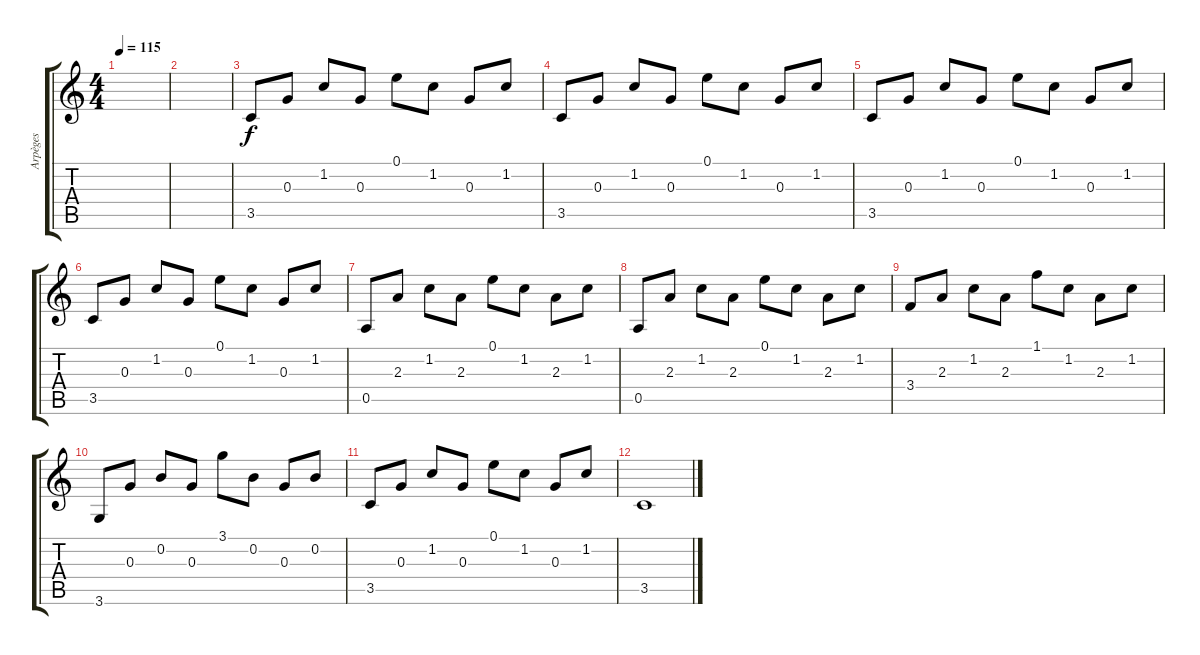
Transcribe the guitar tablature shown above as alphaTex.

\track ("Arpèges" "Arpèges") {instrument electricguitarclean}
\staff {score tabs}
\tuning (E4 B3 G3 D3 A2 E2) {hide}
\ts (4 4)
\tempo 115
\clef g2
\ks c
|
|
3.5.8 0.3.8 1.2.8 0.3.8 0.1.8 1.2.8 0.3.8 1.2.8 |
3.5.8 0.3.8 1.2.8 0.3.8 0.1.8 1.2.8 0.3.8 1.2.8 |
3.5.8 0.3.8 1.2.8 0.3.8 0.1.8 1.2.8 0.3.8 1.2.8 |
3.5.8 0.3.8 1.2.8 0.3.8 0.1.8 1.2.8 0.3.8 1.2.8 |
0.5.8 2.3.8 1.2.8 2.3.8 0.1.8 1.2.8 2.3.8 1.2.8 |
0.5.8 2.3.8 1.2.8 2.3.8 0.1.8 1.2.8 2.3.8 1.2.8 |
3.4.8 2.3.8 1.2.8 2.3.8 1.1.8 1.2.8 2.3.8 1.2.8 |
3.6.8 0.3.8 0.2.8 0.3.8 3.1.8 0.2.8 0.3.8 0.2.8 |
3.5.8 0.3.8 1.2.8 0.3.8 0.1.8 1.2.8 0.3.8 1.2.8 |
3.5.1
